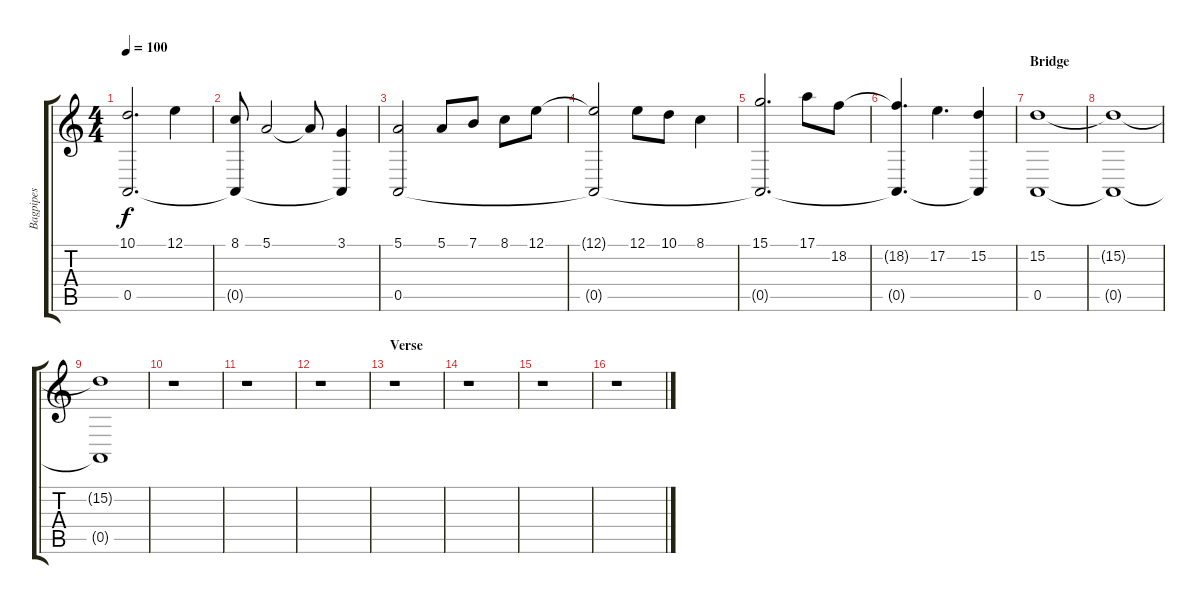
\track ("Bagpipes" "Bagpipes") {instrument bagpipe}
\staff {score tabs}
\tuning (E4 B3 G3 D3 A2 D2) {hide}
\ts (4 4)
\tempo 100
\clef g2
\ks c
(10.1 0.5{t}).2{d dy f} 12.1.4 |
(8.1 0.5{t}).8 5.1.2 5.1{t}.8 (3.1 0.5{t}).4 |
(5.1 0.5).2 5.1.8 7.1.8 8.1.8 12.1.8 |
(12.1{t} 0.5{t}).2 12.1.8 10.1.8 8.1.4 |
(15.1 0.5{t}).2{d} 17.1.8 18.2.8 |
(18.2{t} 0.5{t}).4{d} 17.2.4{d} (15.2 0.5{t}).4 |
\section ("" "Bridge")
(15.2 0.5).1 |
(15.2{t} 0.5{t}).1 |
(15.2{t} 0.5{t}).1 |
r.1 |
r.1 |
r.1 |
\section ("" "Verse")
r.1 |
r.1 |
r.1 |
r.1
